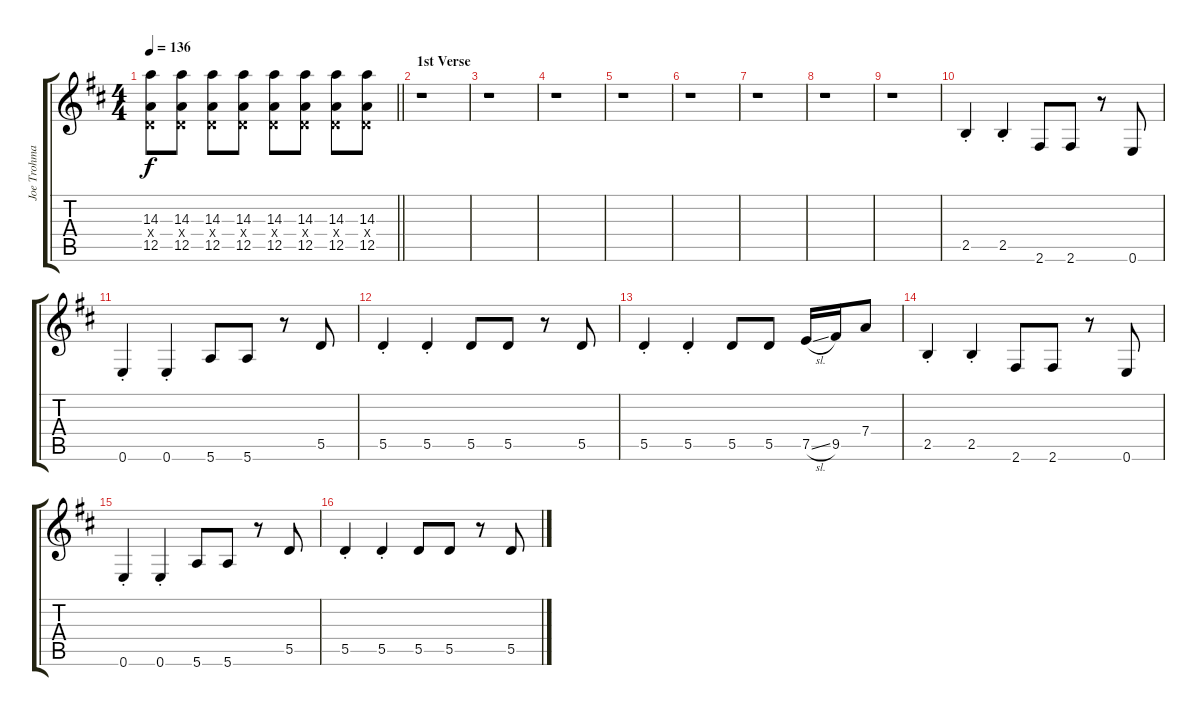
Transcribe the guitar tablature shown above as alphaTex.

\track ("Joe Trohman" "Joe Trohma") {instrument distortionguitar}
\staff {score tabs}
\tuning (E4 B3 G3 D3 A2 E2) {hide}
\ts (4 4)
\tempo 136
\clef g2
\barLineRight lightlight
\ks d
(14.3 0.4{x} 12.5).8{dy f} (14.3 0.4{x} 12.5).8 (14.3 0.4{x} 12.5).8 (14.3 0.4{x} 12.5).8 (14.3 0.4{x} 12.5).8 (14.3 0.4{x} 12.5).8 (14.3 0.4{x} 12.5).8 (14.3 0.4{x} 12.5).8 |
\section ("" "1st Verse")
r.1 |
r.1 |
r.1 |
r.1 |
r.1 |
r.1 |
r.1 |
r.1 |
2.5{st}.4{volume 14 balance 16} 2.5{st}.4 2.6.8 2.6.8 r.8 0.6.8 |
0.6{st}.4 0.6{st}.4 5.6.8 5.6.8 r.8 5.5.8 |
5.5{st}.4 5.5{st}.4 5.5.8 5.5.8 r.8 5.5.8 |
5.5{st}.4 5.5{st}.4 5.5.8 5.5.8 7.5{sl}.16 9.5.16 7.4.8 |
2.5{st}.4 2.5{st}.4 2.6.8 2.6.8 r.8 0.6.8 |
0.6{st}.4 0.6{st}.4 5.6.8 5.6.8 r.8 5.5.8 |
5.5{st}.4 5.5{st}.4 5.5.8 5.5.8 r.8 5.5.8
